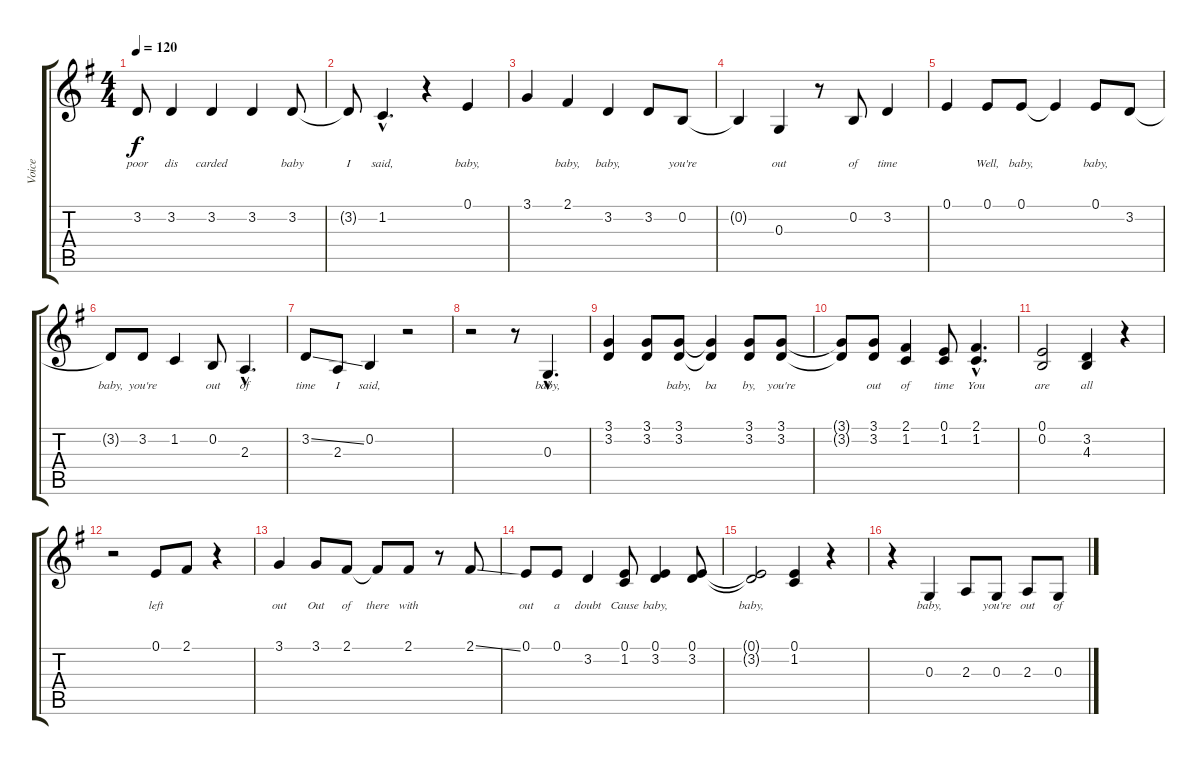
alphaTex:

\track ("Voice" "Voice") {instrument voiceoohs}
\staff {score tabs}
\tuning (E4 B3 G3 D3 A2 E2) {hide}
\ts (4 4)
\tempo 120
\clef g2
\ks g
3.2.8{lyrics (0 "poor") lyrics (1 "") lyrics (2 "") lyrics (3 "") lyrics (4 "") dy f} 3.2.4{lyrics (0 "dis") lyrics (1 "") lyrics (2 "") lyrics (3 "") lyrics (4 "")} 3.2.4{lyrics (0 "carded") lyrics (1 "") lyrics (2 "") lyrics (3 "") lyrics (4 "")} 3.2.4{lyrics (0 "") lyrics (1 "") lyrics (2 "") lyrics (3 "") lyrics (4 "")} 3.2.8{lyrics (0 "baby") lyrics (1 "") lyrics (2 "") lyrics (3 "") lyrics (4 "")} |
3.2{t}.8{lyrics (0 "I") lyrics (1 "") lyrics (2 "") lyrics (3 "") lyrics (4 "")} 1.2{hac}.4{d lyrics (0 "said,") lyrics (1 "") lyrics (2 "") lyrics (3 "") lyrics (4 "")} r.4 0.1.4{lyrics (0 "baby,") lyrics (1 "") lyrics (2 "") lyrics (3 "") lyrics (4 "")} |
3.1.4{lyrics (0 "") lyrics (1 "") lyrics (2 "") lyrics (3 "") lyrics (4 "")} 2.1.4{lyrics (0 "baby,") lyrics (1 "") lyrics (2 "") lyrics (3 "") lyrics (4 "")} 3.2.4{lyrics (0 "baby,") lyrics (1 "") lyrics (2 "") lyrics (3 "") lyrics (4 "")} 3.2.8{lyrics (0 "") lyrics (1 "") lyrics (2 "") lyrics (3 "") lyrics (4 "")} 0.2.8{lyrics (0 "you're") lyrics (1 "") lyrics (2 "") lyrics (3 "") lyrics (4 "")} |
0.2{t}.4{lyrics (0 "") lyrics (1 "") lyrics (2 "") lyrics (3 "") lyrics (4 "")} 0.3.4{lyrics (0 "out") lyrics (1 "") lyrics (2 "") lyrics (3 "") lyrics (4 "")} r.8 0.2.8{lyrics (0 "of") lyrics (1 "") lyrics (2 "") lyrics (3 "") lyrics (4 "")} 3.2.4{lyrics (0 "time") lyrics (1 "") lyrics (2 "") lyrics (3 "") lyrics (4 "")} |
0.1.4{lyrics (0 "") lyrics (1 "") lyrics (2 "") lyrics (3 "") lyrics (4 "")} 0.1.8{lyrics (0 "Well,") lyrics (1 "") lyrics (2 "") lyrics (3 "") lyrics (4 "")} 0.1.8{lyrics (0 "baby,") lyrics (1 "") lyrics (2 "") lyrics (3 "") lyrics (4 "")} 0.1{t}.4{lyrics (0 "") lyrics (1 "") lyrics (2 "") lyrics (3 "") lyrics (4 "")} 0.1.8{lyrics (0 "baby,") lyrics (1 "") lyrics (2 "") lyrics (3 "") lyrics (4 "")} 3.2.8{lyrics (0 "") lyrics (1 "") lyrics (2 "") lyrics (3 "") lyrics (4 "")} |
3.2{t}.8{lyrics (0 "baby,") lyrics (1 "") lyrics (2 "") lyrics (3 "") lyrics (4 "")} 3.2.8{lyrics (0 "you're") lyrics (1 "") lyrics (2 "") lyrics (3 "") lyrics (4 "")} 1.2.4{lyrics (0 "") lyrics (1 "") lyrics (2 "") lyrics (3 "") lyrics (4 "")} 0.2.8{lyrics (0 "out") lyrics (1 "") lyrics (2 "") lyrics (3 "") lyrics (4 "")} 2.3{hac}.4{d lyrics (0 "of") lyrics (1 "") lyrics (2 "") lyrics (3 "") lyrics (4 "")} |
3.2{ss}.8{lyrics (0 "time") lyrics (1 "") lyrics (2 "") lyrics (3 "") lyrics (4 "")} 2.3.8{lyrics (0 "I") lyrics (1 "") lyrics (2 "") lyrics (3 "") lyrics (4 "")} 0.2.4{lyrics (0 "said,") lyrics (1 "") lyrics (2 "") lyrics (3 "") lyrics (4 "")} r.2 |
r.2 r.8 0.3{hac}.4{d lyrics (0 "baby,") lyrics (1 "") lyrics (2 "") lyrics (3 "") lyrics (4 "")} |
(3.1 3.2).4{lyrics (0 "") lyrics (1 "") lyrics (2 "") lyrics (3 "") lyrics (4 "")} (3.1 3.2).8{lyrics (0 "") lyrics (1 "") lyrics (2 "") lyrics (3 "") lyrics (4 "")} (3.1 3.2).8{lyrics (0 "baby,") lyrics (1 "") lyrics (2 "") lyrics (3 "") lyrics (4 "")} (3.1{t} 3.2{t}).4{lyrics (0 "ba") lyrics (1 "") lyrics (2 "") lyrics (3 "") lyrics (4 "")} (3.1 3.2).8{lyrics (0 "by,") lyrics (1 "") lyrics (2 "") lyrics (3 "") lyrics (4 "")} (3.1 3.2).8{lyrics (0 "you're") lyrics (1 "") lyrics (2 "") lyrics (3 "") lyrics (4 "")} |
(3.1{t} 3.2{t}).8{lyrics (0 "") lyrics (1 "") lyrics (2 "") lyrics (3 "") lyrics (4 "")} (3.1 3.2).8{lyrics (0 "out") lyrics (1 "") lyrics (2 "") lyrics (3 "") lyrics (4 "")} (2.1 1.2).4{lyrics (0 "of") lyrics (1 "") lyrics (2 "") lyrics (3 "") lyrics (4 "")} (0.1 1.2).8{lyrics (0 "time") lyrics (1 "") lyrics (2 "") lyrics (3 "") lyrics (4 "")} (2.1{hac} 1.2{hac}).4{d lyrics (0 "You") lyrics (1 "") lyrics (2 "") lyrics (3 "") lyrics (4 "")} |
(0.1 0.2).2{lyrics (0 "are") lyrics (1 "") lyrics (2 "") lyrics (3 "") lyrics (4 "")} (3.2 4.3).4{lyrics (0 "all") lyrics (1 "") lyrics (2 "") lyrics (3 "") lyrics (4 "")} r.4 |
r.2 0.1.8{lyrics (0 "left") lyrics (1 "") lyrics (2 "") lyrics (3 "") lyrics (4 "")} 2.1.8{lyrics (0 "") lyrics (1 "") lyrics (2 "") lyrics (3 "") lyrics (4 "")} r.4 |
3.1.4{lyrics (0 "out") lyrics (1 "") lyrics (2 "") lyrics (3 "") lyrics (4 "")} 3.1.8{lyrics (0 "Out") lyrics (1 "") lyrics (2 "") lyrics (3 "") lyrics (4 "")} 2.1.8{lyrics (0 "of") lyrics (1 "") lyrics (2 "") lyrics (3 "") lyrics (4 "")} 2.1{t}.8{lyrics (0 "there") lyrics (1 "") lyrics (2 "") lyrics (3 "") lyrics (4 "")} 2.1.8{lyrics (0 "with") lyrics (1 "") lyrics (2 "") lyrics (3 "") lyrics (4 "")} r.8 2.1{ss}.8{lyrics (0 "") lyrics (1 "") lyrics (2 "") lyrics (3 "") lyrics (4 "")} |
0.1.8{lyrics (0 "out") lyrics (1 "") lyrics (2 "") lyrics (3 "") lyrics (4 "")} 0.1.8{lyrics (0 "a") lyrics (1 "") lyrics (2 "") lyrics (3 "") lyrics (4 "")} 3.2.4{lyrics (0 "doubt") lyrics (1 "") lyrics (2 "") lyrics (3 "") lyrics (4 "")} (0.1 1.2).8{lyrics (0 "Cause") lyrics (1 "") lyrics (2 "") lyrics (3 "") lyrics (4 "")} (0.1 3.2).4{lyrics (0 "baby,") lyrics (1 "") lyrics (2 "") lyrics (3 "") lyrics (4 "")} (0.1 3.2).8{lyrics (0 "") lyrics (1 "") lyrics (2 "") lyrics (3 "") lyrics (4 "")} |
(0.1{t} 3.2{t}).2{lyrics (0 "baby,") lyrics (1 "") lyrics (2 "") lyrics (3 "") lyrics (4 "")} (0.1 1.2).4{lyrics (0 "") lyrics (1 "") lyrics (2 "") lyrics (3 "") lyrics (4 "")} r.4 |
r.4 0.3.4{lyrics (0 "baby,") lyrics (1 "") lyrics (2 "") lyrics (3 "") lyrics (4 "")} 2.3.8{lyrics (0 "") lyrics (1 "") lyrics (2 "") lyrics (3 "") lyrics (4 "")} 0.3.8{lyrics (0 "you're") lyrics (1 "") lyrics (2 "") lyrics (3 "") lyrics (4 "")} 2.3.8{lyrics (0 "out") lyrics (1 "") lyrics (2 "") lyrics (3 "") lyrics (4 "")} 0.3.8{lyrics (0 "of") lyrics (1 "") lyrics (2 "") lyrics (3 "") lyrics (4 "")}
